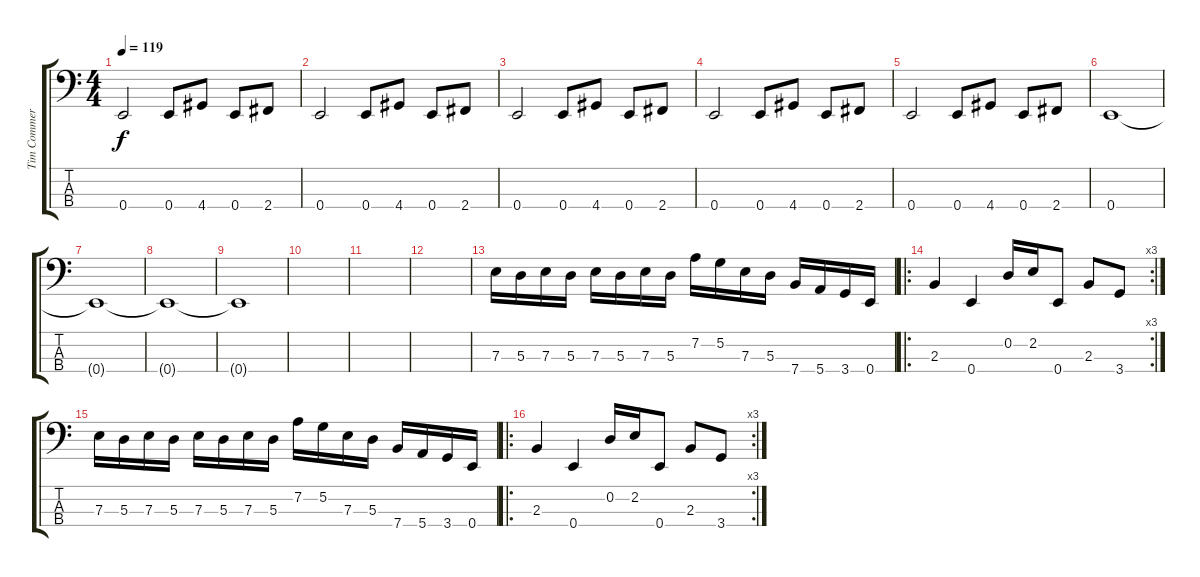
\track ("Tim Commerford" "Tim Commer") {instrument electricbassfinger}
\staff {score tabs}
\tuning (G2 D2 A1 E1) {hide}
\ts (4 4)
\tempo 119
\clef f4
\ks c
0.4.2{dy f} 0.4.8 4.4.8 0.4.8 2.4.8 |
0.4.2 0.4.8 4.4.8 0.4.8 2.4.8 |
0.4.2 0.4.8 4.4.8 0.4.8 2.4.8 |
0.4.2 0.4.8 4.4.8 0.4.8 2.4.8 |
0.4.2 0.4.8 4.4.8 0.4.8 2.4.8 |
0.4.1{instrument electricbassfinger} |
0.4{t}.1 |
0.4{t}.1 |
0.4{t}.1 |
|
|
|
7.3.16 5.3.16 7.3.16 5.3.16 7.3.16 5.3.16 7.3.16 5.3.16 7.2.16 5.2.16 7.3.16 5.3.16 7.4.16 5.4.16 3.4.16 0.4.16 |
\ro
\rc 3
2.3.4 0.4.4 0.2.16 2.2.16 0.4.8 2.3.8 3.4.8 |
7.3.16 5.3.16 7.3.16 5.3.16 7.3.16 5.3.16 7.3.16 5.3.16 7.2.16 5.2.16 7.3.16 5.3.16 7.4.16 5.4.16 3.4.16 0.4.16 |
\ro
\rc 3
2.3.4 0.4.4 0.2.16 2.2.16 0.4.8 2.3.8 3.4.8
